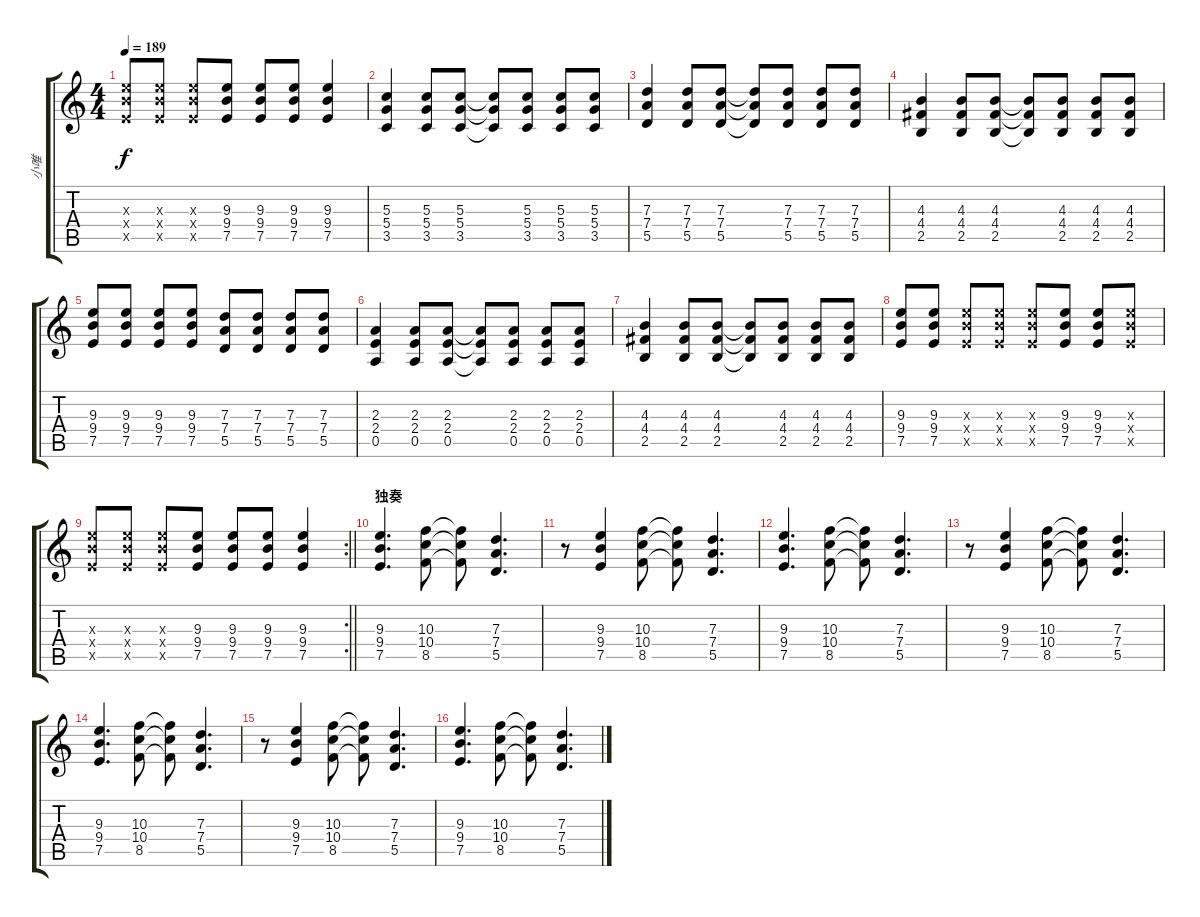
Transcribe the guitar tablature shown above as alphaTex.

\track ("小唯" "小唯") {instrument overdrivenguitar}
\staff {score tabs}
\tuning (E4 B3 G3 D3 A2 E2) {hide}
\ts (4 4)
\tempo 189
\clef g2
\ks c
(9.3{x} 9.4{x} 7.5{x}).8{dy f beam Up} (9.3{x} 9.4{x} 7.5{x}).8{beam Up} (9.3{x} 9.4{x} 7.5{x}).8{beam Up} (9.3 9.4 7.5).8{beam Up} (9.3 9.4 7.5).8{beam Up} (9.3 9.4 7.5).8{beam Up} (9.3 9.4 7.5).4{beam Up} |
(5.3 5.4 3.5).4 (5.3 5.4 3.5).8 (5.3 5.4 3.5).8 (5.3{t} 5.4{t} 3.5{t}).8 (5.3 5.4 3.5).8 (5.3 5.4 3.5).8 (5.3 5.4 3.5).8 |
(7.3 7.4 5.5).4 (7.3 7.4 5.5).8 (7.3 7.4 5.5).8 (7.3{t} 7.4{t} 5.5{t}).8 (7.3 7.4 5.5).8 (7.3 7.4 5.5).8 (7.3 7.4 5.5).8 |
(4.3 4.4 2.5).4 (4.3 4.4 2.5).8 (4.3 4.4 2.5).8 (4.3{t} 4.4{t} 2.5{t}).8 (4.3 4.4 2.5).8 (4.3 4.4 2.5).8 (4.3 4.4 2.5).8 |
(9.3 9.4 7.5).8{beam Up} (9.3 9.4 7.5).8{beam Up} (9.3 9.4 7.5).8{beam Up} (9.3 9.4 7.5).8{beam Up} (7.3 7.4 5.5).8 (7.3 7.4 5.5).8 (7.3 7.4 5.5).8 (7.3 7.4 5.5).8 |
(2.3 2.4 0.5).4 (2.3 2.4 0.5).8 (2.3 2.4 0.5).8 (2.3{t} 2.4{t} 0.5{t}).8 (2.3 2.4 0.5).8 (2.3 2.4 0.5).8 (2.3 2.4 0.5).8 |
(4.3 4.4 2.5).4 (4.3 4.4 2.5).8 (4.3 4.4 2.5).8 (4.3{t} 4.4{t} 2.5{t}).8 (4.3 4.4 2.5).8 (4.3 4.4 2.5).8 (4.3 4.4 2.5).8 |
(9.3 9.4 7.5).8{beam Up} (9.3 9.4 7.5).8{beam Up} (9.3{x} 9.4{x} 7.5{x}).8{beam Up} (9.3{x} 9.4{x} 7.5{x}).8{beam Up} (9.3{x} 9.4{x} 7.5{x}).8{beam Up} (9.3 9.4 7.5).8{beam Up} (9.3 9.4 7.5).8{beam Up} (9.3{x} 9.4{x} 7.5{x}).8{beam Up} |
\rc 2
\barLineRight lightlight
(9.3{x} 9.4{x} 7.5{x}).8{beam Up} (9.3{x} 9.4{x} 7.5{x}).8{beam Up} (9.3{x} 9.4{x} 7.5{x}).8{beam Up} (9.3 9.4 7.5).8{beam Up} (9.3 9.4 7.5).8{beam Up} (9.3 9.4 7.5).8{beam Up} (9.3 9.4 7.5).4{beam Up} |
\section ("" "独奏")
(9.3 9.4 7.5).4{d} (10.3 10.4 8.5).8 (10.3{t} 10.4{t} 8.5{t}).8 (7.3 7.4 5.5).4{d} |
r.8 (9.3 9.4 7.5).4 (10.3 10.4 8.5).8 (10.3{t} 10.4{t} 8.5{t}).8 (7.3 7.4 5.5).4{d} |
(9.3 9.4 7.5).4{d} (10.3 10.4 8.5).8 (10.3{t} 10.4{t} 8.5{t}).8 (7.3 7.4 5.5).4{d} |
r.8 (9.3 9.4 7.5).4 (10.3 10.4 8.5).8 (10.3{t} 10.4{t} 8.5{t}).8 (7.3 7.4 5.5).4{d} |
(9.3 9.4 7.5).4{d} (10.3 10.4 8.5).8 (10.3{t} 10.4{t} 8.5{t}).8 (7.3 7.4 5.5).4{d} |
r.8 (9.3 9.4 7.5).4 (10.3 10.4 8.5).8 (10.3{t} 10.4{t} 8.5{t}).8 (7.3 7.4 5.5).4{d} |
(9.3 9.4 7.5).4{d} (10.3 10.4 8.5).8 (10.3{t} 10.4{t} 8.5{t}).8 (7.3 7.4 5.5).4{d}
